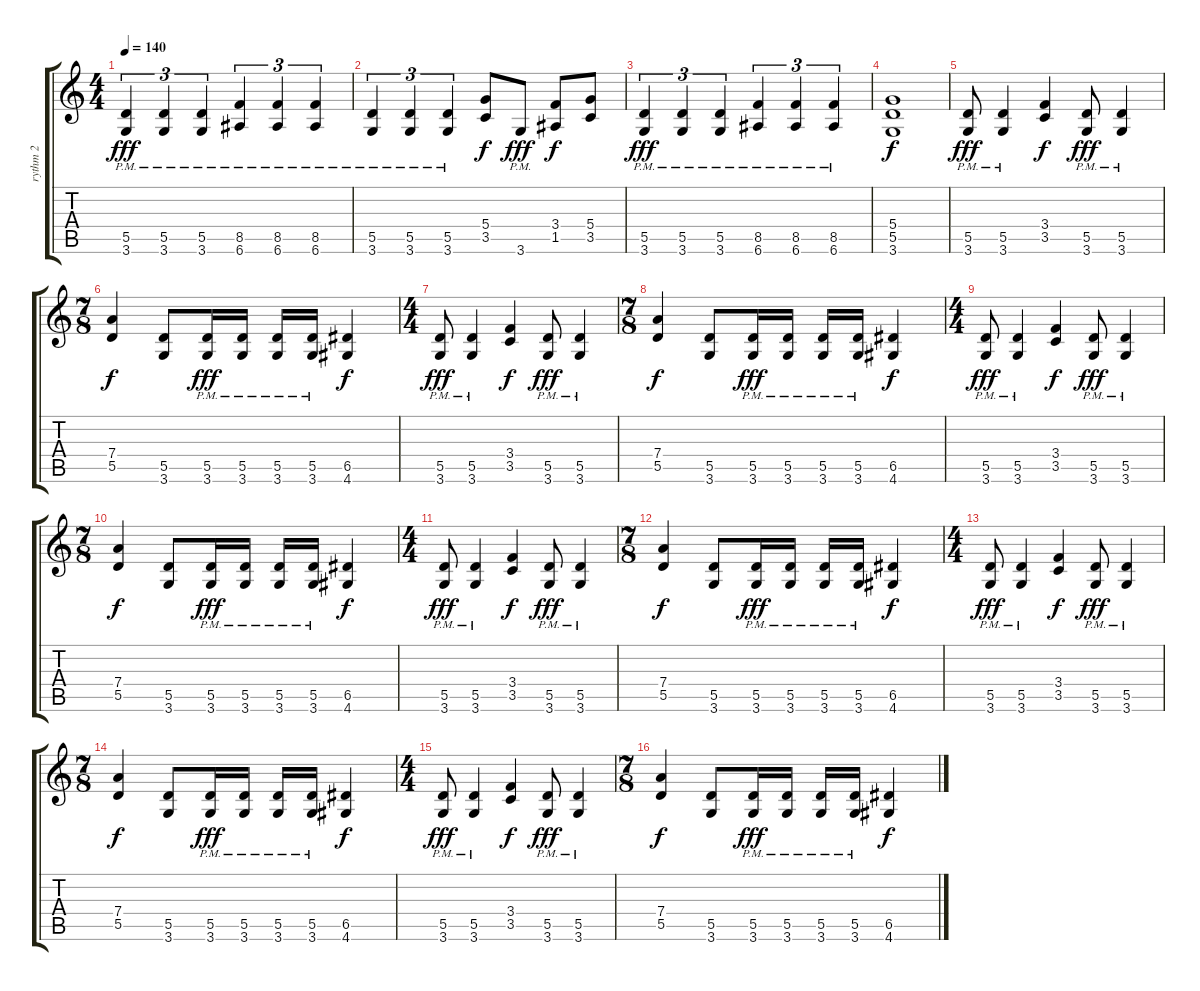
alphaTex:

\track ("rythm 2" "rythm 2") {instrument distortionguitar}
\staff {score tabs}
\tuning (E4 B3 G3 D3 A2 E2) {hide}
\ts (4 4)
\tempo 140
\clef g2
\ks c
(5.5{pm} 3.6{pm}).4{tu (3 2) dy fff} (5.5{pm} 3.6{pm}).4{tu (3 2)} (5.5{pm} 3.6{pm}).4{tu (3 2)} (8.5{pm} 6.6{pm}).4{tu (3 2)} (8.5{pm} 6.6{pm}).4{tu (3 2)} (8.5{pm} 6.6{pm}).4{tu (3 2)} |
(5.5{pm} 3.6{pm}).4{tu (3 2)} (5.5{pm} 3.6{pm}).4{tu (3 2)} (5.5{pm} 3.6{pm}).4{tu (3 2)} (5.4 3.5).8{dy f} 3.6{pm}.8{dy fff} (3.4 1.5).8{dy f} (5.4 3.5).8 |
(5.5{pm} 3.6{pm}).4{tu (3 2) dy fff} (5.5{pm} 3.6{pm}).4{tu (3 2)} (5.5{pm} 3.6{pm}).4{tu (3 2)} (8.5{pm} 6.6{pm}).4{tu (3 2)} (8.5{pm} 6.6{pm}).4{tu (3 2)} (8.5{pm} 6.6{pm}).4{tu (3 2)} |
(5.4 5.5 3.6).1{dy f} |
(5.5{pm} 3.6{pm}).8{dy fff} (5.5{pm} 3.6{pm}).4 (3.4 3.5).4{dy f} (5.5{pm} 3.6{pm}).8{dy fff} (5.5{pm} 3.6{pm}).4 |
\ts (7 8)
(7.4 5.5).4{dy f} (5.5 3.6).8 (5.5{pm} 3.6{pm}).16{dy fff} (5.5{pm} 3.6{pm}).16 (5.5{pm} 3.6{pm}).16 (5.5{pm} 3.6{pm}).16 (6.5 4.6).4{dy f} |
\ts (4 4)
(5.5{pm} 3.6{pm}).8{dy fff} (5.5{pm} 3.6{pm}).4 (3.4 3.5).4{dy f} (5.5{pm} 3.6{pm}).8{dy fff} (5.5{pm} 3.6{pm}).4 |
\ts (7 8)
(7.4 5.5).4{dy f} (5.5 3.6).8 (5.5{pm} 3.6{pm}).16{dy fff} (5.5{pm} 3.6{pm}).16 (5.5{pm} 3.6{pm}).16 (5.5{pm} 3.6{pm}).16 (6.5 4.6).4{dy f} |
\ts (4 4)
(5.5{pm} 3.6{pm}).8{dy fff} (5.5{pm} 3.6{pm}).4 (3.4 3.5).4{dy f} (5.5{pm} 3.6{pm}).8{dy fff} (5.5{pm} 3.6{pm}).4 |
\ts (7 8)
(7.4 5.5).4{dy f} (5.5 3.6).8 (5.5{pm} 3.6{pm}).16{dy fff} (5.5{pm} 3.6{pm}).16 (5.5{pm} 3.6{pm}).16 (5.5{pm} 3.6{pm}).16 (6.5 4.6).4{dy f} |
\ts (4 4)
(5.5{pm} 3.6{pm}).8{dy fff} (5.5{pm} 3.6{pm}).4 (3.4 3.5).4{dy f} (5.5{pm} 3.6{pm}).8{dy fff} (5.5{pm} 3.6{pm}).4 |
\ts (7 8)
(7.4 5.5).4{dy f} (5.5 3.6).8 (5.5{pm} 3.6{pm}).16{dy fff} (5.5{pm} 3.6{pm}).16 (5.5{pm} 3.6{pm}).16 (5.5{pm} 3.6{pm}).16 (6.5 4.6).4{dy f} |
\ts (4 4)
(5.5{pm} 3.6{pm}).8{dy fff} (5.5{pm} 3.6{pm}).4 (3.4 3.5).4{dy f} (5.5{pm} 3.6{pm}).8{dy fff} (5.5{pm} 3.6{pm}).4 |
\ts (7 8)
(7.4 5.5).4{dy f} (5.5 3.6).8 (5.5{pm} 3.6{pm}).16{dy fff} (5.5{pm} 3.6{pm}).16 (5.5{pm} 3.6{pm}).16 (5.5{pm} 3.6{pm}).16 (6.5 4.6).4{dy f} |
\ts (4 4)
(5.5{pm} 3.6{pm}).8{dy fff} (5.5{pm} 3.6{pm}).4 (3.4 3.5).4{dy f} (5.5{pm} 3.6{pm}).8{dy fff} (5.5{pm} 3.6{pm}).4 |
\ts (7 8)
(7.4 5.5).4{dy f} (5.5 3.6).8 (5.5{pm} 3.6{pm}).16{dy fff} (5.5{pm} 3.6{pm}).16 (5.5{pm} 3.6{pm}).16 (5.5{pm} 3.6{pm}).16 (6.5 4.6).4{dy f}
